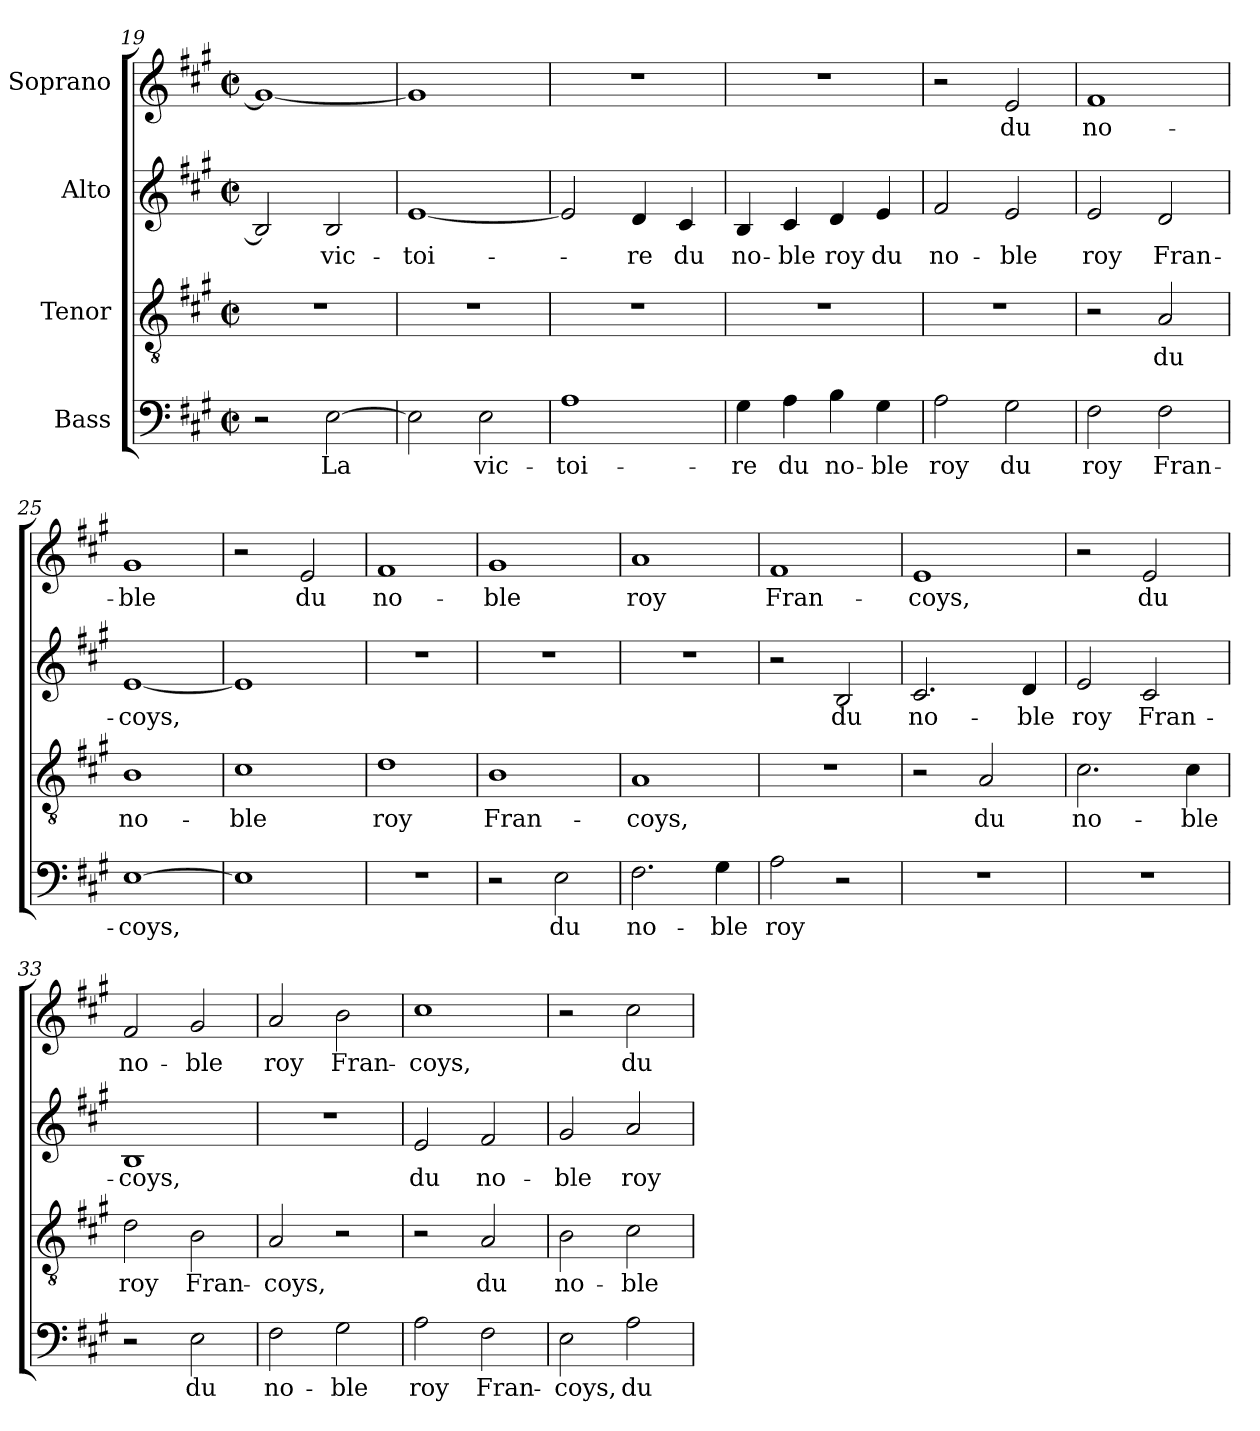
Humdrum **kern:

**kern	**text	**kern	**text	**kern	**text	**kern	**text
*part4	*part4	*part3	*part3	*part2	*part2	*part1	*part1
*staff4	*staff4	*staff3	*staff3	*staff2	*staff2	*staff1	*staff1
*I"Bass	*	*I"Tenor	*	*I"Alto	*	*I"Soprano	*
*clefF4	*	*clefGv2	*	*clefG2	*	*clefG2	*
*k[f#c#g#]	*	*k[f#c#g#]	*	*k[f#c#g#]	*	*k[f#c#g#]	*
*A:	*	*A:	*	*A:	*	*A:	*
*M2/2	*	*M2/2	*	*M2/2	*	*M2/2	*
*met(c|)	*	*met(c|)	*	*met(c|)	*	*met(c|)	*
=19	=19	=19	=19	=19	=19	=19	=19
2r	.	1r	.	2B/]	.	1g#_	.
[2E\	La	.	.	2B/	vic-	.	.
=20	=20	=20	=20	=20	=20	=20	=20
2E\]	.	1r	.	[1e	-toi-	1g#]	.
2E\	vic-	.	.	.	.	.	.
=21	=21	=21	=21	=21	=21	=21	=21
1A	-toi-	1r	.	2e/]	.	1r	.
.	.	.	.	4d/	-re	.	.
.	.	.	.	4c#/	du	.	.
=22	=22	=22	=22	=22	=22	=22	=22
4G#\	-re	1r	.	4B/	no-	1r	.
4A\	du	.	.	4c#/	-ble	.	.
4B\	no-	.	.	4d/	roy	.	.
4G#\	-ble	.	.	4e/	du	.	.
=23	=23	=23	=23	=23	=23	=23	=23
2A\	roy	1r	.	2f#/	no-	2r	.
2G#\	du	.	.	2e/	-ble	2e/	du
=24	=24	=24	=24	=24	=24	=24	=24
2F#\	roy	2r	.	2e/	roy	1f#	no-
2F#\	Fran-	2A/	du	2d/	Fran-	.	.
!!LO:LB:g=z
=25	=25	=25	=25	=25	=25	=25	=25
[1E	-coys,	1B	no-	[1e	-coys,	1g#	-ble
=26	=26	=26	=26	=26	=26	=26	=26
1E]	.	1c#	-ble	1e]	.	2r	.
.	.	.	.	.	.	2e/	du
=27	=27	=27	=27	=27	=27	=27	=27
1r	.	1d	roy	1r	.	1f#	no-
=28	=28	=28	=28	=28	=28	=28	=28
2r	.	1B	Fran-	1r	.	1g#	-ble
2E\	du	.	.	.	.	.	.
=29	=29	=29	=29	=29	=29	=29	=29
2.F#\	no-	1A	-coys,	1r	.	1a	roy
4G#\	-ble	.	.	.	.	.	.
=30	=30	=30	=30	=30	=30	=30	=30
2A\	roy	1r	.	2r	.	1f#	Fran-
2r	.	.	.	2B/	du	.	.
=31	=31	=31	=31	=31	=31	=31	=31
1r	.	2r	.	2.c#/	no-	1e	-coys,
.	.	2A/	du	.	.	.	.
.	.	.	.	4d/	-ble	.	.
=32	=32	=32	=32	=32	=32	=32	=32
1r	.	2.c#\	no-	2e/	roy	2r	.
.	.	.	.	2c#/	Fran-	2e/	du
.	.	4c#\	-ble	.	.	.	.
!!LO:LB:g=z
=33	=33	=33	=33	=33	=33	=33	=33
2r	.	2d\	roy	1B	-coys,	2f#/	no-
2E\	du	2B\	Fran-	.	.	2g#/	-ble
=34	=34	=34	=34	=34	=34	=34	=34
2F#\	no-	2A/	-coys,	1r	.	2a/	roy
2G#\	-ble	2r	.	.	.	2b\	Fran-
=35	=35	=35	=35	=35	=35	=35	=35
2A\	roy	2r	.	2e/	du	1cc#	-coys,
2F#\	Fran-	2A/	du	2f#/	no-	.	.
=36	=36	=36	=36	=36	=36	=36	=36
2E\	-coys,	2B\	no-	2g#/	-ble	2r	.
2A\	du	2c#\	-ble	2a/	roy	2cc#\	du
=	=	=	=	=	=	=	=
*-	*-	*-	*-	*-	*-	*-	*-
